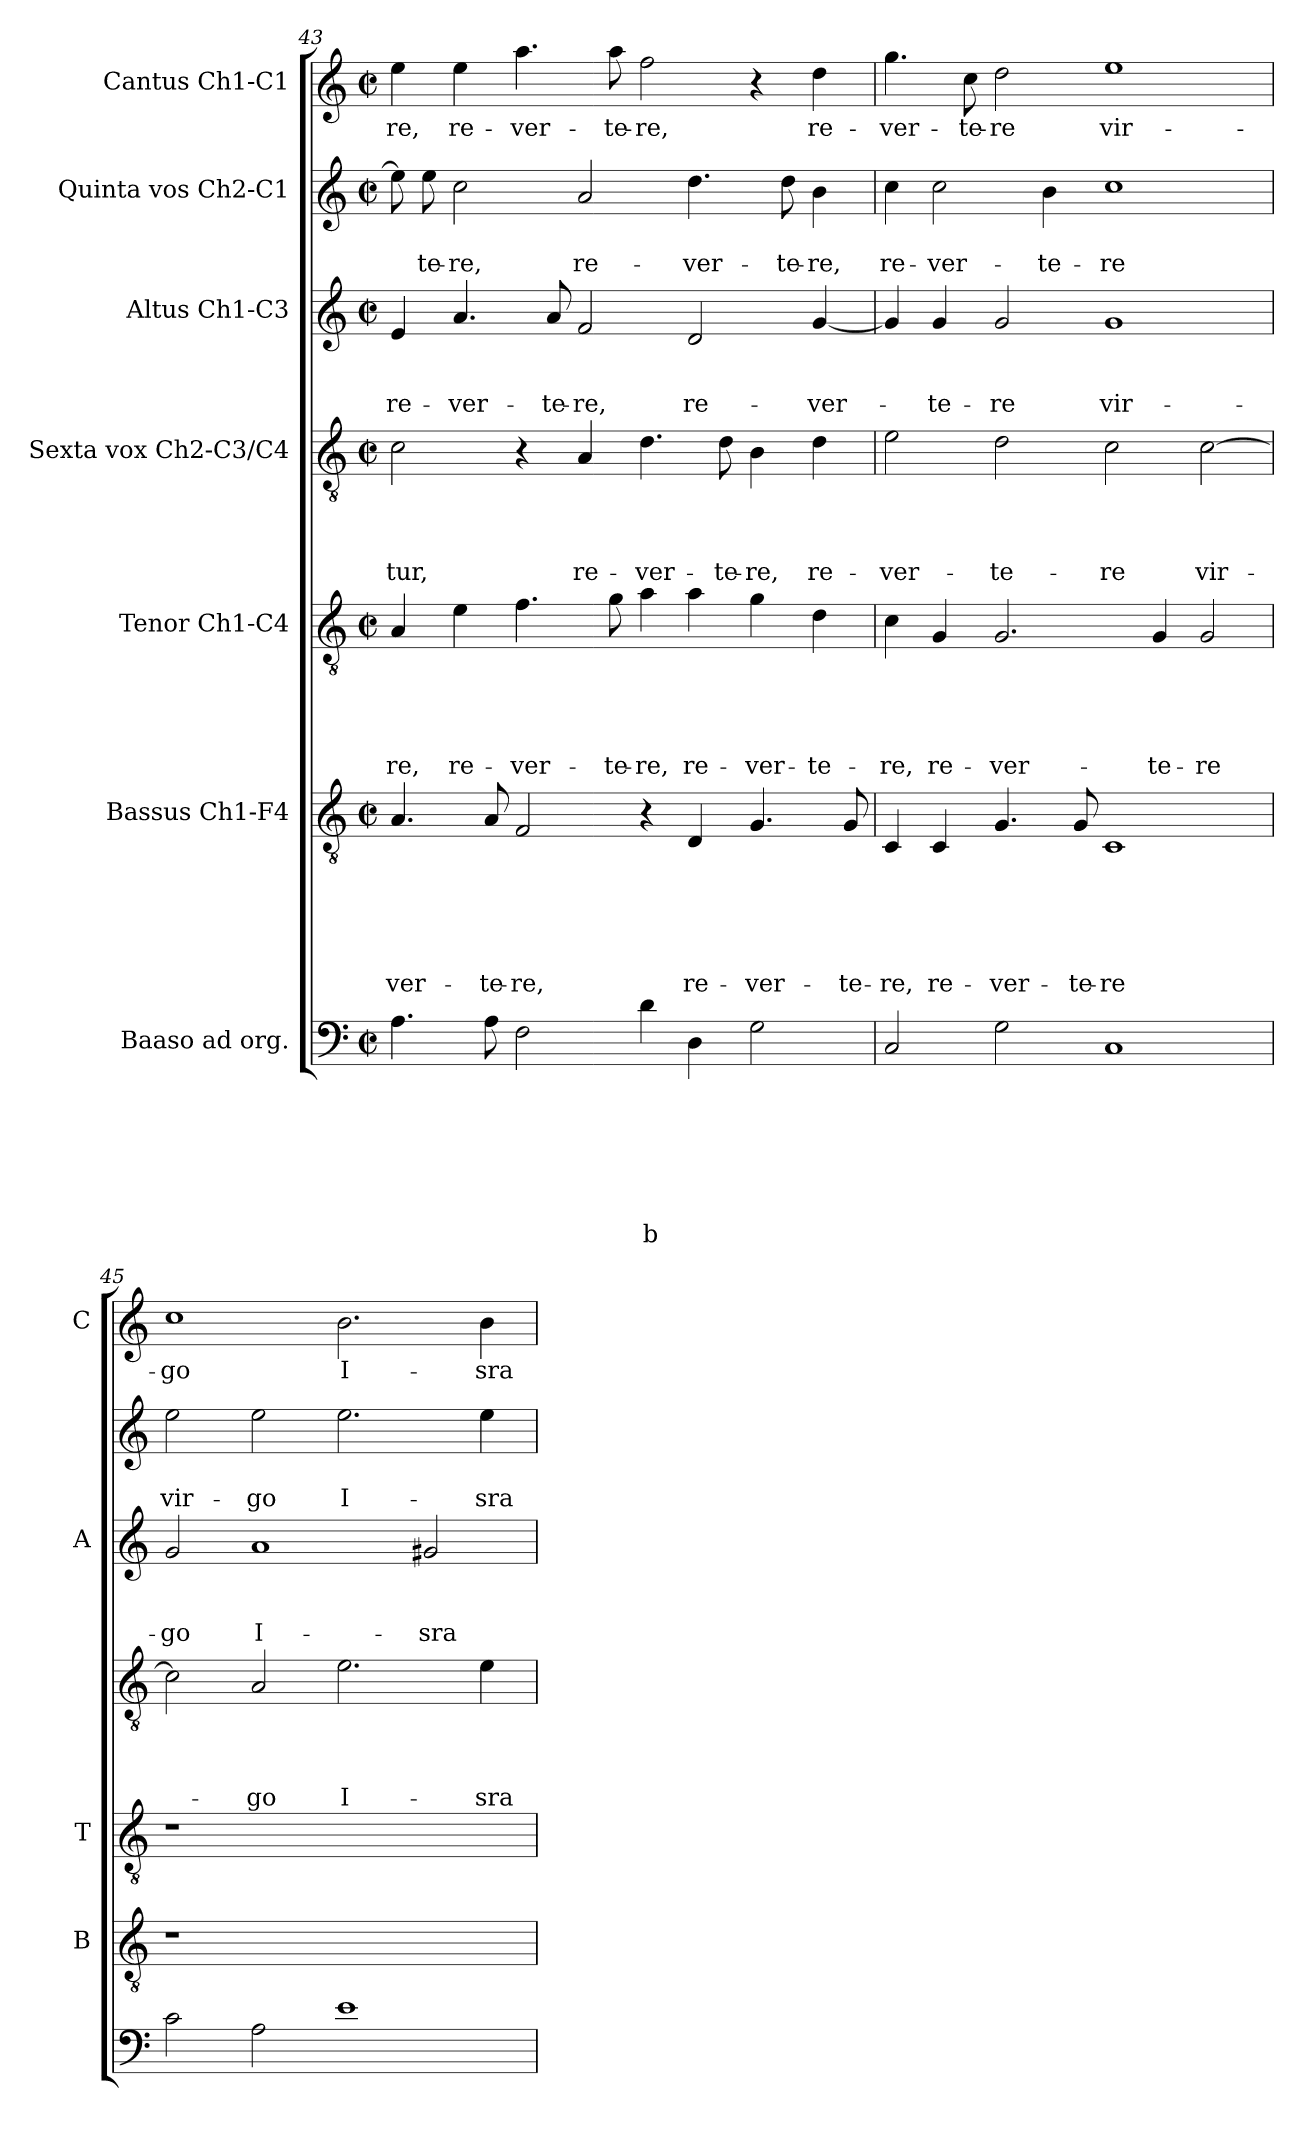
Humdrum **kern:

**kern	**text	**text	**text	**text	**text	**text	**text	**kern	**text	**text	**text	**text	**text	**text	**kern	**text	**text	**text	**text	**text	**kern	**text	**text	**text	**text	**kern	**text	**text	**text	**kern	**text	**text	**kern	**text
*part7	*part7	*part7	*part7	*part7	*part7	*part7	*part7	*part6	*part6	*part6	*part6	*part6	*part6	*part6	*part5	*part5	*part5	*part5	*part5	*part5	*part4	*part4	*part4	*part4	*part4	*part3	*part3	*part3	*part3	*part2	*part2	*part2	*part1	*part1
*staff7	*staff7	*staff7	*staff7	*staff7	*staff7	*staff7	*staff7	*staff6	*staff6	*staff6	*staff6	*staff6	*staff6	*staff6	*staff5	*staff5	*staff5	*staff5	*staff5	*staff5	*staff4	*staff4	*staff4	*staff4	*staff4	*staff3	*staff3	*staff3	*staff3	*staff2	*staff2	*staff2	*staff1	*staff1
*I"Baaso ad org.	*	*	*	*	*	*	*	*I"Bassus Ch1-F4	*	*	*	*	*	*	*I"Tenor Ch1-C4	*	*	*	*	*	*I"Sexta vox Ch2-C3/C4	*	*	*	*	*I"Altus Ch1-C3	*	*	*	*I"Quinta vos Ch2-C1	*	*	*I"Cantus Ch1-C1	*
*	*	*	*	*	*	*	*	*I'B	*	*	*	*	*	*	*I'T	*	*	*	*	*	*	*	*	*	*	*I'A	*	*	*	*	*	*	*I'C	*
*clefF4	*	*	*	*	*	*	*	*clefGv2	*	*	*	*	*	*	*clefGv2	*	*	*	*	*	*clefGv2	*	*	*	*	*clefG2	*	*	*	*clefG2	*	*	*clefG2	*
*k[]	*	*	*	*	*	*	*	*k[]	*	*	*	*	*	*	*k[]	*	*	*	*	*	*k[]	*	*	*	*	*k[]	*	*	*	*k[]	*	*	*k[]	*
*C:	*	*	*	*	*	*	*	*C:	*	*	*	*	*	*	*C:	*	*	*	*	*	*C:	*	*	*	*	*C:	*	*	*	*C:	*	*	*C:	*
*M2/2	*	*	*	*	*	*	*	*M2/2	*	*	*	*	*	*	*M2/2	*	*	*	*	*	*M2/2	*	*	*	*	*M2/2	*	*	*	*M2/2	*	*	*M2/2	*
*met(c|)	*	*	*	*	*	*	*	*met(c|)	*	*	*	*	*	*	*met(c|)	*	*	*	*	*	*met(c|)	*	*	*	*	*met(c|)	*	*	*	*met(c|)	*	*	*met(c|)	*
=43	=43	=43	=43	=43	=43	=43	=43	=43	=43	=43	=43	=43	=43	=43	=43	=43	=43	=43	=43	=43	=43	=43	=43	=43	=43	=43	=43	=43	=43	=43	=43	=43	=43	=43
!	!	!	!	!	!	!	!	!	!	!	!	!	!	!LO:LY:b	!	!	!	!	!	!LO:LY:b	!	!	!	!	!LO:LY:b	!	!	!	!LO:LY:b	!	!	!	!	!LO:LY:b
4.A\	.	.	.	.	.	.	.	4.A/	.	.	.	.	.	-ver-	4A/	.	.	.	.	-re,	2c\	.	.	.	-tur,	4e/	.	.	re-	8ee\]	.	.	4ee\	-re,
!	!	!	!	!	!	!	!	!	!	!	!	!	!	!	!	!	!	!	!	!	!	!	!	!	!	!	!	!	!	!	!	!LO:LY:b	!	!
.	.	.	.	.	.	.	.	.	.	.	.	.	.	.	.	.	.	.	.	.	.	.	.	.	.	.	.	.	.	8ee\	.	-te-	.	.
!	!	!	!	!	!	!	!	!	!	!	!	!	!	!	!	!	!	!	!	!LO:LY:b	!	!	!	!	!	!	!	!	!LO:LY:b	!	!	!LO:LY:b	!	!LO:LY:b
.	.	.	.	.	.	.	.	.	.	.	.	.	.	.	4e\	.	.	.	.	re-	.	.	.	.	.	4.a/	.	.	-ver-	2cc\	.	-re,	4ee\	re-
!	!	!	!	!	!	!	!	!	!	!	!	!	!	!LO:LY:b	!	!	!	!	!	!	!	!	!	!	!	!	!	!	!	!	!	!	!	!
8A\	.	.	.	.	.	.	.	8A/	.	.	.	.	.	-te-	.	.	.	.	.	.	.	.	.	.	.	.	.	.	.	.	.	.	.	.
!	!	!	!	!	!	!	!	!	!	!	!	!	!	!LO:LY:b	!	!	!	!	!	!LO:LY:b	!	!	!	!	!	!	!	!	!	!	!	!	!	!LO:LY:b
2F\	.	.	.	.	.	.	.	2F/	.	.	.	.	.	-re,	4.f\	.	.	.	.	-ver-	4r	.	.	.	.	.	.	.	.	.	.	.	4.aa\	-ver-
!	!	!	!	!	!	!	!	!	!	!	!	!	!	!	!	!	!	!	!	!	!	!	!	!	!	!	!	!	!LO:LY:b	!	!	!	!	!
.	.	.	.	.	.	.	.	.	.	.	.	.	.	.	.	.	.	.	.	.	.	.	.	.	.	8a/	.	.	-te-	.	.	.	.	.
!	!	!	!	!	!	!	!	!	!	!	!	!	!	!	!	!	!	!	!	!	!	!	!	!	!LO:LY:b	!	!	!	!LO:LY:b	!	!	!LO:LY:b	!	!
.	.	.	.	.	.	.	.	.	.	.	.	.	.	.	.	.	.	.	.	.	4A/	.	.	.	re-	2f/	.	.	-re,	2a/	.	re-	.	.
!	!	!	!	!	!	!	!	!	!	!	!	!	!	!	!	!	!	!	!	!LO:LY:b	!	!	!	!	!	!	!	!	!	!	!	!	!	!LO:LY:b
.	.	.	.	.	.	.	.	.	.	.	.	.	.	.	8g\	.	.	.	.	-te-	.	.	.	.	.	.	.	.	.	.	.	.	8aa\	-te-
!	!	!	!	!	!	!	!LO:LY:b	!	!	!	!	!	!	!	!	!	!	!	!	!LO:LY:b	!	!	!	!	!LO:LY:b	!	!	!	!	!	!	!	!	!LO:LY:b
4d\	.	.	.	.	.	.	b	4r	.	.	.	.	.	.	4a\	.	.	.	.	-re,	4.d\	.	.	.	-ver-	.	.	.	.	.	.	.	2ff\	-re,
!	!	!	!	!	!	!	!	!	!	!	!	!	!	!LO:LY:b	!	!	!	!	!	!LO:LY:b	!	!	!	!	!	!	!	!	!LO:LY:b	!	!	!LO:LY:b	!	!
4D\	.	.	.	.	.	.	.	4D/	.	.	.	.	.	re-	4a\	.	.	.	.	re-	.	.	.	.	.	2d/	.	.	re-	4.dd\	.	-ver-	.	.
!	!	!	!	!	!	!	!	!	!	!	!	!	!	!	!	!	!	!	!	!	!	!	!	!	!LO:LY:b	!	!	!	!	!	!	!	!	!
.	.	.	.	.	.	.	.	.	.	.	.	.	.	.	.	.	.	.	.	.	8d\	.	.	.	-te-	.	.	.	.	.	.	.	.	.
!	!	!	!	!	!	!	!	!	!	!	!	!	!	!LO:LY:b	!	!	!	!	!	!LO:LY:b	!	!	!	!	!LO:LY:b	!	!	!	!	!	!	!	!	!
2G\	.	.	.	.	.	.	.	4.G/	.	.	.	.	.	-ver-	4g\	.	.	.	.	-ver-	4B\	.	.	.	-re,	.	.	.	.	.	.	.	4r	.
!	!	!	!	!	!	!	!	!	!	!	!	!	!	!	!	!	!	!	!	!	!	!	!	!	!	!	!	!	!	!	!	!LO:LY:b	!	!
.	.	.	.	.	.	.	.	.	.	.	.	.	.	.	.	.	.	.	.	.	.	.	.	.	.	.	.	.	.	8dd\	.	-te-	.	.
!	!	!	!	!	!	!	!	!	!	!	!	!	!	!	!	!	!	!	!	!LO:LY:b	!	!	!	!	!LO:LY:b	!	!	!	!LO:LY:b	!	!	!LO:LY:b	!	!LO:LY:b
.	.	.	.	.	.	.	.	.	.	.	.	.	.	.	4d\	.	.	.	.	-te-	4d\	.	.	.	re-	[4g/	.	.	-ver-	4b\	.	-re,	4dd\	re-
!	!	!	!	!	!	!	!	!	!	!	!	!	!	!LO:LY:b	!	!	!	!	!	!	!	!	!	!	!	!	!	!	!	!	!	!	!	!
.	.	.	.	.	.	.	.	8G/	.	.	.	.	.	-te-	.	.	.	.	.	.	.	.	.	.	.	.	.	.	.	.	.	.	.	.
!!LO:LB:g=z
=44	=44	=44	=44	=44	=44	=44	=44	=44	=44	=44	=44	=44	=44	=44	=44	=44	=44	=44	=44	=44	=44	=44	=44	=44	=44	=44	=44	=44	=44	=44	=44	=44	=44	=44
!	!	!	!	!	!	!	!	!	!	!	!	!	!	!LO:LY:b	!	!	!	!	!	!LO:LY:b	!	!	!	!	!LO:LY:b	!	!	!	!	!	!	!LO:LY:b	!	!LO:LY:b
2C/	.	.	.	.	.	.	.	4C/	.	.	.	.	.	-re,	4c\	.	.	.	.	-re,	2e\	.	.	.	-ver-	4g/]	.	.	.	4cc\	.	re-	4.gg\	-ver-
!	!	!	!	!	!	!	!	!	!	!	!	!	!	!LO:LY:b	!	!	!	!	!	!LO:LY:b	!	!	!	!	!	!	!	!	!LO:LY:b	!	!	!LO:LY:b	!	!
.	.	.	.	.	.	.	.	4C/	.	.	.	.	.	re-	4G/	.	.	.	.	re-	.	.	.	.	.	4g/	.	.	-te-	2cc\	.	-ver-	.	.
!	!	!	!	!	!	!	!	!	!	!	!	!	!	!	!	!	!	!	!	!	!	!	!	!	!	!	!	!	!	!	!	!	!	!LO:LY:b
.	.	.	.	.	.	.	.	.	.	.	.	.	.	.	.	.	.	.	.	.	.	.	.	.	.	.	.	.	.	.	.	.	8cc\	-te-
!	!	!	!	!	!	!	!	!	!	!	!	!	!	!LO:LY:b	!	!	!	!	!	!LO:LY:b	!	!	!	!	!LO:LY:b	!	!	!	!LO:LY:b	!	!	!	!	!LO:LY:b
2G\	.	.	.	.	.	.	.	4.G/	.	.	.	.	.	-ver-	2.G/	.	.	.	.	-ver-	2d\	.	.	.	-te-	2g/	.	.	-re	.	.	.	2dd\	-re
!	!	!	!	!	!	!	!	!	!	!	!	!	!	!	!	!	!	!	!	!	!	!	!	!	!	!	!	!	!	!	!	!LO:LY:b	!	!
.	.	.	.	.	.	.	.	.	.	.	.	.	.	.	.	.	.	.	.	.	.	.	.	.	.	.	.	.	.	4b\	.	-te-	.	.
!	!	!	!	!	!	!	!	!	!	!	!	!	!	!LO:LY:b	!	!	!	!	!	!	!	!	!	!	!	!	!	!	!	!	!	!	!	!
.	.	.	.	.	.	.	.	8G/	.	.	.	.	.	-te-	.	.	.	.	.	.	.	.	.	.	.	.	.	.	.	.	.	.	.	.
!	!	!	!	!	!	!	!	!	!	!	!	!	!	!LO:LY:b	!	!	!	!	!	!	!	!	!	!	!LO:LY:b	!	!	!	!LO:LY:b	!	!	!LO:LY:b	!	!LO:LY:b
1C	.	.	.	.	.	.	.	1C	.	.	.	.	.	-re	.	.	.	.	.	.	2c\	.	.	.	-re	1g	.	.	vir-	1cc	.	-re	1ee	vir-
!	!	!	!	!	!	!	!	!	!	!	!	!	!	!	!	!	!	!	!	!LO:LY:b	!	!	!	!	!	!	!	!	!	!	!	!	!	!
.	.	.	.	.	.	.	.	.	.	.	.	.	.	.	4G/	.	.	.	.	-te-	.	.	.	.	.	.	.	.	.	.	.	.	.	.
!	!	!	!	!	!	!	!	!	!	!	!	!	!	!	!	!	!	!	!	!LO:LY:b	!	!	!	!	!LO:LY:b	!	!	!	!	!	!	!	!	!
.	.	.	.	.	.	.	.	.	.	.	.	.	.	.	2G/	.	.	.	.	-re	[2c\	.	.	.	vir-	.	.	.	.	.	.	.	.	.
=45	=45	=45	=45	=45	=45	=45	=45	=45	=45	=45	=45	=45	=45	=45	=45	=45	=45	=45	=45	=45	=45	=45	=45	=45	=45	=45	=45	=45	=45	=45	=45	=45	=45	=45
!	!	!	!	!	!	!	!	!	!	!	!	!	!	!	!	!	!	!	!	!	!	!	!	!	!	!	!	!	!LO:LY:b	!	!	!LO:LY:b	!	!LO:LY:b
2c\	.	.	.	.	.	.	.	1r	.	.	.	.	.	.	1r	.	.	.	.	.	2c\]	.	.	.	.	2g/	.	.	-go	2ee\	.	vir-	1cc	-go
!	!	!	!	!	!	!	!	!	!	!	!	!	!	!	!	!	!	!	!	!	!	!	!	!	!LO:LY:b	!	!	!	!LO:LY:b	!	!	!LO:LY:b	!	!
2A\	.	.	.	.	.	.	.	.	.	.	.	.	.	.	.	.	.	.	.	.	2A/	.	.	.	-go	1a	.	.	I-	2ee\	.	-go	.	.
!	!	!	!	!	!	!	!	!	!	!	!	!	!	!	!	!	!	!	!	!	!	!	!	!	!LO:LY:b	!	!	!	!	!	!	!LO:LY:b	!	!LO:LY:b
1e	.	.	.	.	.	.	.	1ryy	.	.	.	.	.	.	1ryy	.	.	.	.	.	2.e\	.	.	.	I-	.	.	.	.	2.ee\	.	I-	2.b\	I-
!	!	!	!	!	!	!	!	!	!	!	!	!	!	!	!	!	!	!	!	!	!	!	!	!	!	!	!	!	!LO:LY:b	!	!	!	!	!
.	.	.	.	.	.	.	.	.	.	.	.	.	.	.	.	.	.	.	.	.	.	.	.	.	.	2g#X/	.	.	-sra-	.	.	.	.	.
!	!	!	!	!	!	!	!	!	!	!	!	!	!	!	!	!	!	!	!	!	!	!	!	!	!LO:LY:b	!	!	!	!	!	!	!LO:LY:b	!	!LO:LY:b
.	.	.	.	.	.	.	.	.	.	.	.	.	.	.	.	.	.	.	.	.	4e\	.	.	.	-sra-	.	.	.	.	4ee\	.	-sra-	4b\	-sra-
=	=	=	=	=	=	=	=	=	=	=	=	=	=	=	=	=	=	=	=	=	=	=	=	=	=	=	=	=	=	=	=	=	=	=
*-	*-	*-	*-	*-	*-	*-	*-	*-	*-	*-	*-	*-	*-	*-	*-	*-	*-	*-	*-	*-	*-	*-	*-	*-	*-	*-	*-	*-	*-	*-	*-	*-	*-	*-
